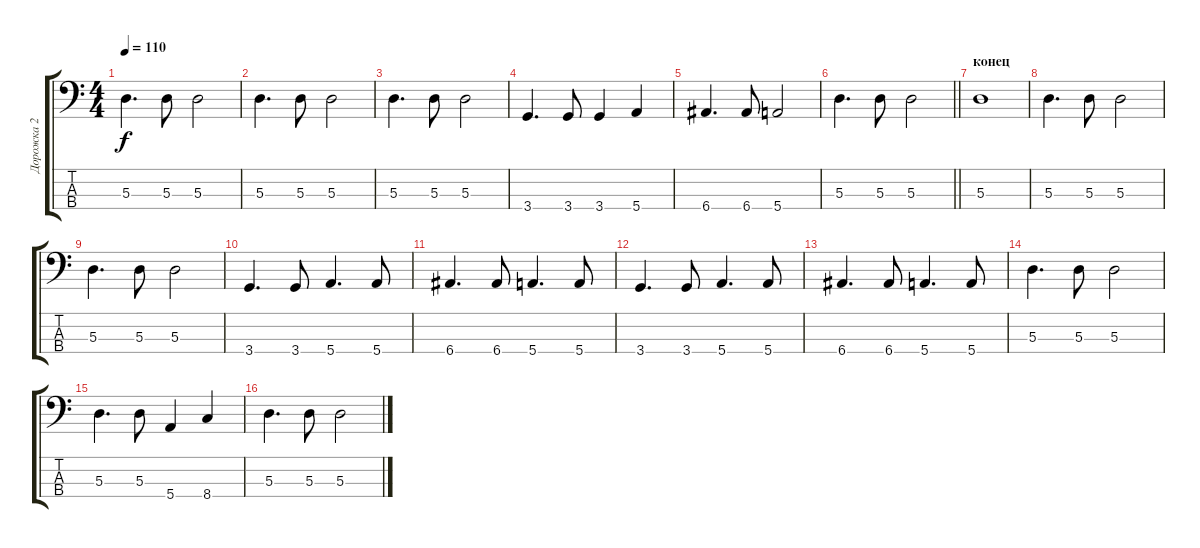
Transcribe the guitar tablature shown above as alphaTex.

\track ("Дорожка 2" "Дорожка 2") {instrument electricbassfinger}
\staff {score tabs}
\tuning (G2 D2 A1 E1) {hide}
\ts (4 4)
\tempo 110
\clef f4
\ks c
5.3.4{d dy f} 5.3.8 5.3.2 |
5.3.4{d} 5.3.8 5.3.2 |
5.3.4{d} 5.3.8 5.3.2 |
3.4.4{d} 3.4.8 3.4.4 5.4.4 |
6.4.4{d} 6.4.8 5.4.2 |
\barLineRight lightlight
5.3.4{d} 5.3.8 5.3.2 |
\section ("" "конец")
5.3.1 |
5.3.4{d} 5.3.8 5.3.2 |
5.3.4{d} 5.3.8 5.3.2 |
3.4.4{d} 3.4.8 5.4.4{d} 5.4.8 |
6.4.4{d} 6.4.8 5.4.4{d} 5.4.8 |
3.4.4{d} 3.4.8 5.4.4{d} 5.4.8 |
6.4.4{d} 6.4.8 5.4.4{d} 5.4.8 |
5.3.4{d} 5.3.8 5.3.2 |
5.3.4{d} 5.3.8 5.4.4 8.4.4 |
5.3.4{d} 5.3.8 5.3.2
